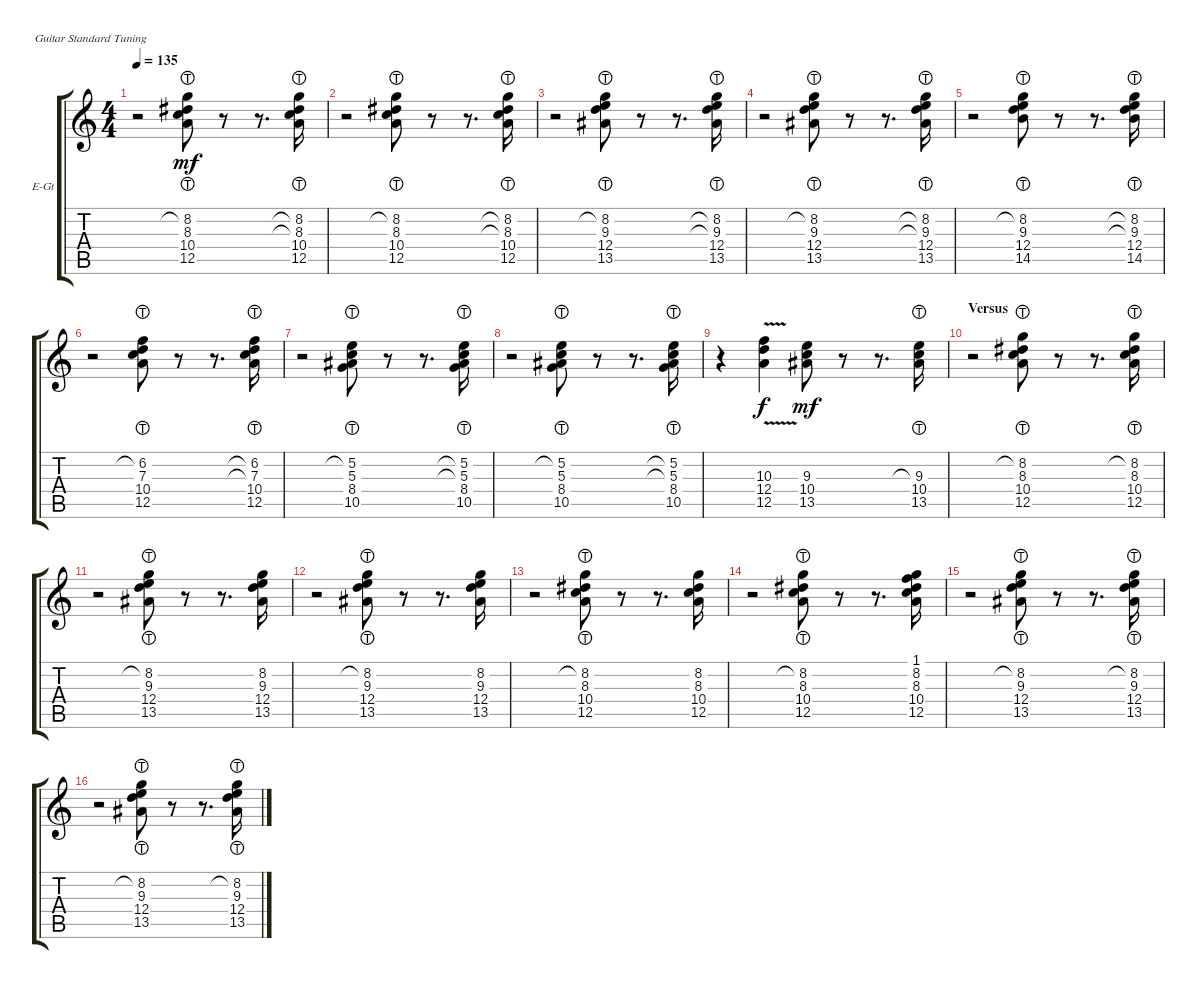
\bracketExtendMode groupsimilarinstruments
\firstSystemTrackNameOrientation horizontal
\otherSystemsTrackNameOrientation horizontal
\track ("R-Guitar" "E-Gt") {instrument electricguitarclean}
\staff {score tabs}
\tuning (E4 B3 G3 D3 A2 E2)
\ts (4 4)
\tempo 135
\clef g2
\ks c
r.2{dy mf} (8.2{lht} 12.5 10.4 8.3).8 r.8 r.8{d} (12.5 8.3{lht} 10.4 8.2{lht}).16 |
r.2 (8.2{lht} 12.5 10.4 8.3).8 r.8 r.8{d} (12.5 8.3{lht} 10.4 8.2{lht}).16 |
r.2 (8.2{lht} 13.5 12.4 9.3).8 r.8 r.8{d} (13.5 9.3{lht} 12.4 8.2{lht}).16 |
r.2 (8.2{lht} 13.5 12.4 9.3).8 r.8 r.8{d} (13.5 9.3{lht} 12.4 8.2{lht}).16 |
r.2 (8.2{lht} 14.5 12.4 9.3).8 r.8 r.8{d} (14.5 9.3{lht} 12.4 8.2{lht}).16 |
r.2 (6.2{lht} 12.5 10.4 7.3).8 r.8 r.8{d} (12.5 7.3{lht} 10.4 6.2{lht}).16 |
r.2 (5.2{lht} 8.4 10.5 5.3).8 r.8 r.8{d} (10.5 5.3{lht} 5.2{lht} 8.4).16 |
r.2 (5.2{lht} 8.4 10.5 5.3).8 r.8 r.8{d} (10.5 5.3{lht} 5.2{lht} 8.4).16 |
r.4 (12.5{v} 12.4{v} 10.3{v}).4{dy f} (10.4 13.5 9.3).8{dy mf} r.8 r.8{d} (13.5 9.3{lht} 10.4).16 |
\section ("" "Versus")
r.2 (8.2{lht} 8.3 10.4 12.5).8 r.8 r.8{d} (10.4 8.3 12.5 8.2{lht}).16 |
r.2 (8.2{lht} 9.3 13.5 12.4).8 r.8 r.8{d} (13.5 12.4 9.3 8.2).16 |
r.2 (8.2{lht} 9.3 13.5 12.4).8 r.8 r.8{d} (13.5 12.4 9.3 8.2).16 |
r.2 (8.2{lht} 8.3 12.5 10.4).8 r.8 r.8{d} (12.5 10.4 8.3 8.2).16 |
r.2 (8.2{lht} 8.3 12.5 10.4).8 r.8 r.8{d} (12.5 10.4 8.3 8.2 1.1).16 |
r.2 (8.2{lht} 9.3 13.5 12.4).8 r.8 r.8{d} (13.5 12.4 9.3 8.2{lht}).16 |
r.2 (8.2{lht} 9.3 13.5 12.4).8 r.8 r.8{d} (13.5 12.4 9.3 8.2{lht}).16
